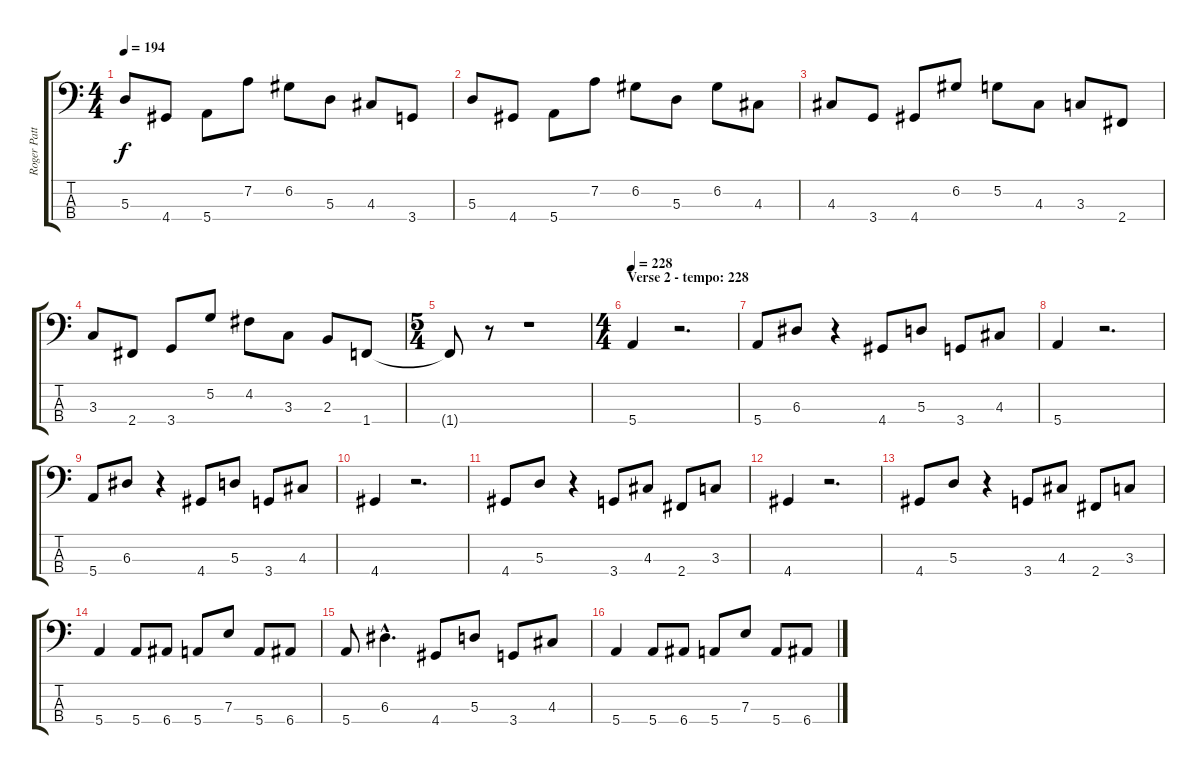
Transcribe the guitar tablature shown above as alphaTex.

\track ("Roger Patterson" "Roger Patt") {instrument electricbassfinger}
\staff {score tabs}
\tuning (G2 D2 A1 E1) {hide}
\ts (4 4)
\tempo 194
\clef f4
\ks c
5.3.8{dy f} 4.4.8 5.4.8 7.2.8 6.2.8 5.3.8 4.3.8 3.4.8 |
5.3.8 4.4.8 5.4.8 7.2.8 6.2.8 5.3.8 6.2.8 4.3.8 |
4.3.8 3.4.8 4.4.8 6.2.8 5.2.8 4.3.8 3.3.8 2.4.8 |
3.3.8 2.4.8 3.4.8 5.2.8 4.2.8 3.3.8 2.3.8 1.4.8 |
\ts (5 4)
1.4{t}.8 r.8 r.1 |
\ts (4 4)
\section ("" "Verse 2 - tempo: 228")
\tempo 228
5.4.4 r.2{d} |
5.4.8 6.3.8 r.4 4.4.8 5.3.8 3.4.8 4.3.8 |
5.4.4 r.2{d} |
5.4.8 6.3.8 r.4 4.4.8 5.3.8 3.4.8 4.3.8 |
4.4.4 r.2{d} |
4.4.8 5.3.8 r.4 3.4.8 4.3.8 2.4.8 3.3.8 |
4.4.4 r.2{d} |
4.4.8 5.3.8 r.4 3.4.8 4.3.8 2.4.8 3.3.8 |
5.4.4 5.4.8 6.4.8 5.4.8 7.3.8 5.4.8 6.4.8 |
5.4.8 6.3{hac}.4{d} 4.4.8 5.3.8 3.4.8 4.3.8 |
5.4.4 5.4.8 6.4.8 5.4.8 7.3.8 5.4.8 6.4.8
